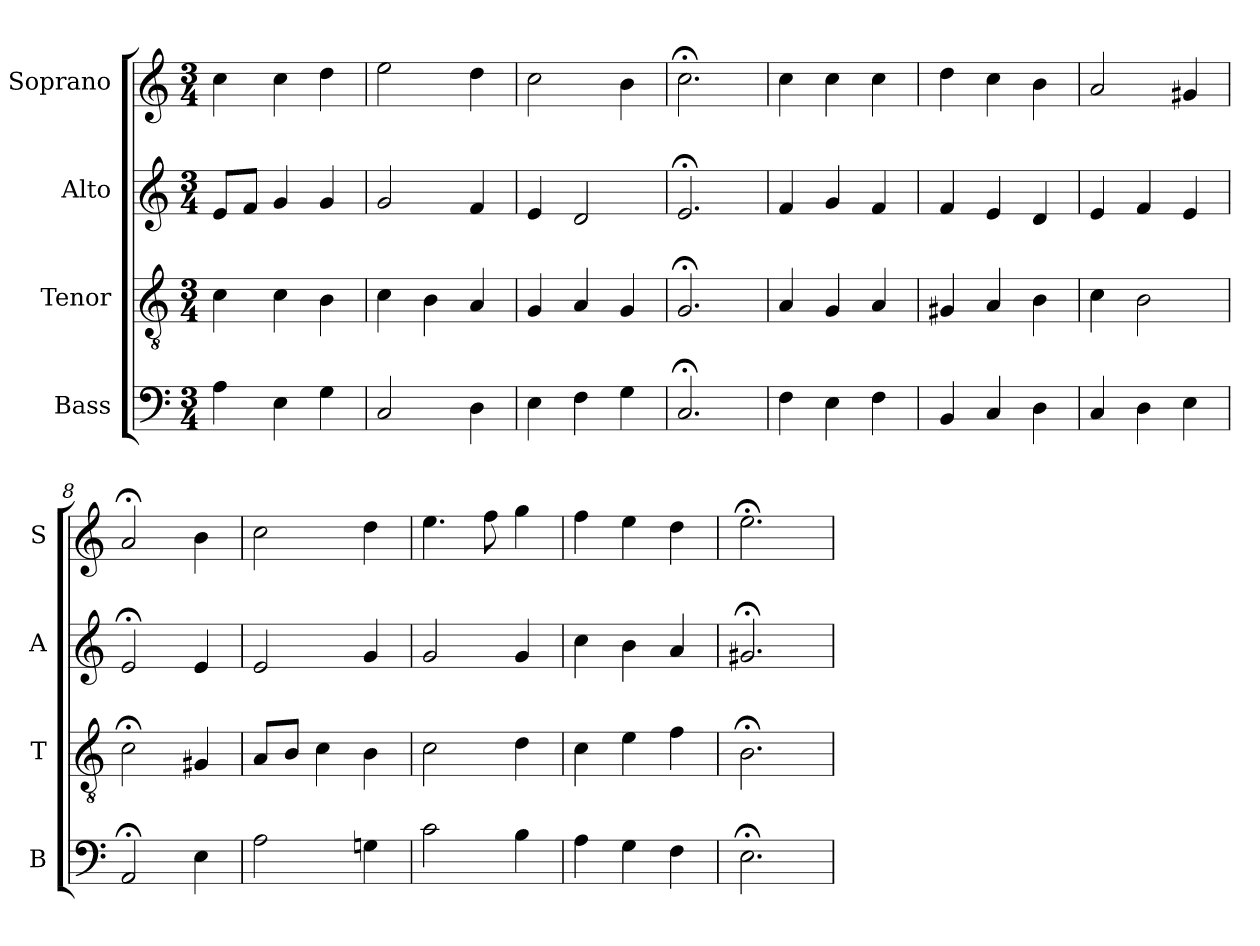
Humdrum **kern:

**kern	**kern	**kern	**kern
*part4	*part3	*part2	*part1
*staff4	*staff3	*staff2	*staff1
*I"Bass	*I"Tenor	*I"Alto	*I"Soprano
*I'B	*I'T	*I'A	*I'S
*clefF4	*clefGv2	*clefG2	*clefG2
*k[]	*k[]	*k[]	*k[]
*a:	*a:	*a:	*a:
*M3/4	*M3/4	*M3/4	*M3/4
*MM100	*MM100	*MM100	*MM100
=1	=1	=1	=1
4Ai	4c	8eL	4cc
.	.	8fJ	.
4E	4c	4g	4cc
4G	4B	4g	4dd
=2	=2	=2	=2
2C	4c	2g	2ee
.	4B	.	.
4D	4A	4f	4dd
=3	=3	=3	=3
4E	4G	4e	2cc
4F	4A	2d	.
4G	4G	.	4b
=4	=4	=4	=4
2.C;<	2.G;<	2.e;<	2.cc;<
=5	=5	=5	=5
4F	4A	4f	4cc
4E	4G	4g	4cc
4F	4A	4f	4cc
=6	=6	=6	=6
4BB	4G#X	4f	4dd
4C	4A	4e	4cc
4D	4B	4d	4b
=7	=7	=7	=7
4C	4c	4e	2a
4D	2B	4f	.
4E	.	4e	4g#X
=8	=8	=8	=8
2AA;<	2c;<	2e;<	2a;<
4E	4G#X	4e	4b
=9	=9	=9	=9
2A	8AL	2e	2cc
.	8BJ	.	.
.	4c	.	.
4Gn	4B	4g	4dd
=10	=10	=10	=10
2c	2c	2g	4.ee
.	.	.	8ff
4B	4d	4g	4gg
=11	=11	=11	=11
4A	4c	4cc	4ff
4G	4e	4b	4ee
4F	4f	4a	4dd
=12	=12	=12	=12
2.E;<	2.B;<	2.g#X;<	2.ee;<
=	=	=	=
*-	*-	*-	*-
